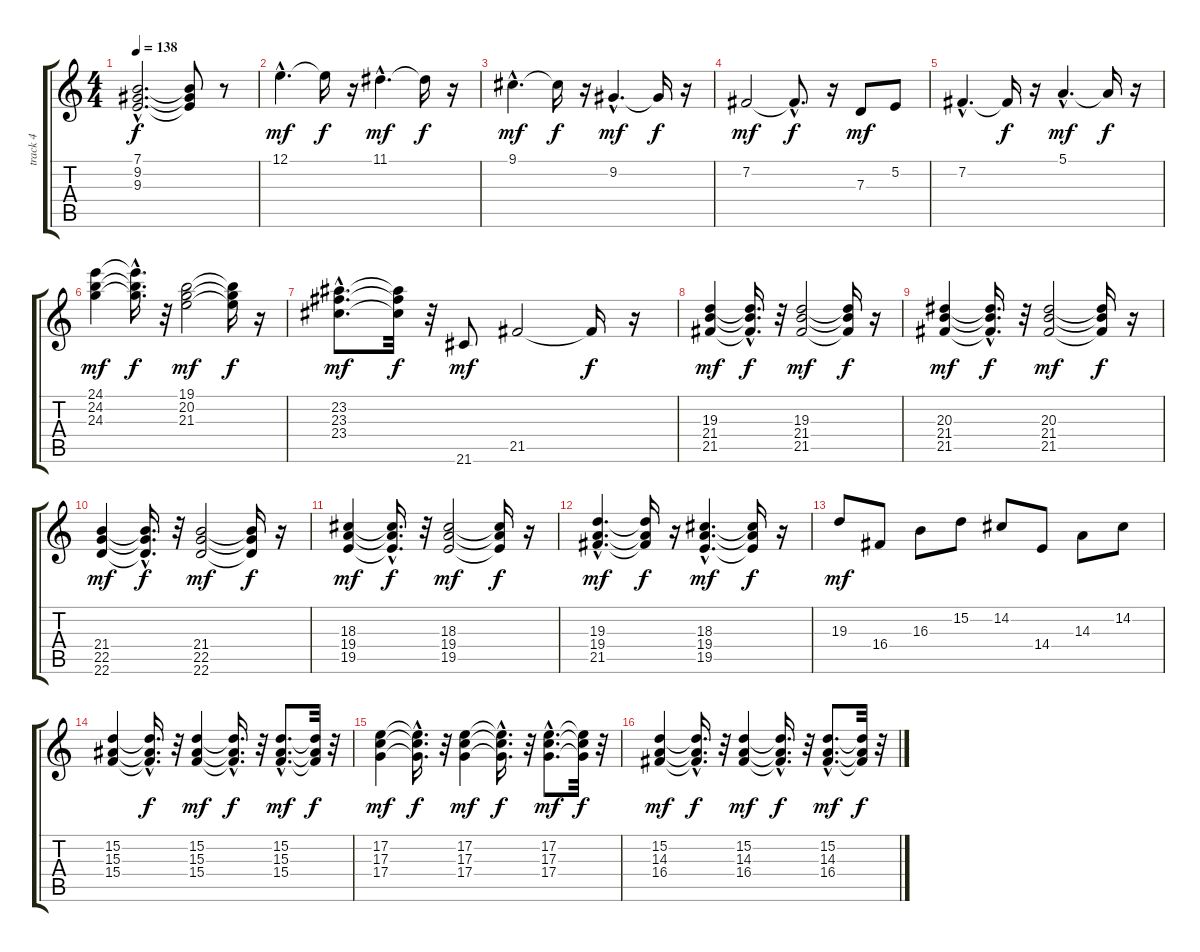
\track ("track 4 " "track 4 ") {instrument electricgrandpiano}
\staff {score tabs}
\tuning (E4 B3 G3 D3 A2 E2) {hide}
\ts (4 4)
\tempo 138
\clef g2
\ks c
(7.1{hac t} 9.2{hac t} 9.3{hac t}).2{d dy f} (7.1{t} 9.2{t} 9.3{t}).8 r.8 |
12.1{hac}.4{d dy mf} 12.1{t}.16{dy f} r.16 11.1{hac}.4{d dy mf} 11.1{t}.16{dy f} r.16 |
9.1{hac}.4{d dy mf} 9.1{t}.16{dy f} r.16 9.2{hac}.4{d dy mf} 9.2{t}.16{dy f} r.16 |
7.2.2{dy mf} 7.2{hac t}.8{d dy f} r.16 7.3.8{dy mf} 5.2.8 |
7.2{hac}.4{d} 7.2{t}.16{dy f} r.16 5.1{hac}.4{d dy mf} 5.1{t}.16{dy f} r.16 |
(24.1 24.2 24.3).4{dy mf} (24.1{hac t} 24.2{hac t} 24.3{hac t}).16{d dy f} r.32 (19.1 20.2 21.3).2{dy mf} (19.1{t} 20.2{t} 21.3{t}).16{dy f} r.16 |
(23.2{hac} 23.3{hac} 23.4{hac}).8{d dy mf} (23.2{t} 23.3{t} 23.4{t}).32{dy f} r.32 21.6.8{dy mf} 21.5.2 21.5{t}.16{dy f} r.16 |
(19.3 21.4 21.5).4{dy mf} (19.3{hac t} 21.4{hac t} 21.5{hac t}).16{d dy f} r.32 (19.3 21.4 21.5).2{dy mf} (19.3{t} 21.4{t} 21.5{t}).16{dy f} r.16 |
(20.3 21.4 21.5).4{dy mf} (20.3{hac t} 21.4{hac t} 21.5{hac t}).16{d dy f} r.32 (20.3 21.4 21.5).2{dy mf} (20.3{t} 21.4{t} 21.5{t}).16{dy f} r.16 |
(21.4 22.5 22.6).4{dy mf} (21.4{hac t} 22.5{hac t} 22.6{hac t}).16{d dy f} r.32 (21.4 22.5 22.6).2{dy mf} (21.4{t} 22.5{t} 22.6{t}).16{dy f} r.16 |
(18.3 19.4 19.5).4{dy mf} (18.3{hac t} 19.4{hac t} 19.5{hac t}).16{d dy f} r.32 (18.3 19.4 19.5).2{dy mf} (18.3{t} 19.4{t} 19.5{t}).16{dy f} r.16 |
(19.3{hac} 19.4{hac} 21.5{hac}).4{d dy mf} (19.3{t} 19.4{t} 21.5{t}).16{dy f} r.16 (18.3{hac} 19.4{hac} 19.5{hac}).4{d dy mf} (18.3{t} 19.4{t} 19.5{t}).16{dy f} r.16 |
19.3.8{dy mf} 16.4.8 16.3.8 15.2.8 14.2.8 14.4.8 14.3.8 14.2.8 |
(15.2 15.3 15.4).4 (15.2{hac t} 15.3{hac t} 15.4{hac t}).16{d dy f} r.32 (15.2 15.3 15.4).4{dy mf} (15.2{hac t} 15.3{hac t} 15.4{hac t}).16{d dy f} r.32 (15.2{hac} 15.3{hac} 15.4{hac}).8{d dy mf} (15.2{t} 15.3{t} 15.4{t}).32{dy f} r.32 |
(17.2 17.3 17.4).4{dy mf} (17.2{hac t} 17.3{hac t} 17.4{hac t}).16{d dy f} r.32 (17.2 17.3 17.4).4{dy mf} (17.2{hac t} 17.3{hac t} 17.4{hac t}).16{d dy f} r.32 (17.2{hac} 17.3{hac} 17.4{hac}).8{d dy mf} (17.2{t} 17.3{t} 17.4{t}).32{dy f} r.32 |
(15.2 14.3 16.4).4{dy mf} (15.2{hac t} 14.3{hac t} 16.4{hac t}).16{d dy f} r.32 (15.2 14.3 16.4).4{dy mf} (15.2{hac t} 14.3{hac t} 16.4{hac t}).16{d dy f} r.32 (15.2{hac} 14.3{hac} 16.4{hac}).8{d dy mf} (15.2{t} 14.3{t} 16.4{t}).32{dy f} r.32
